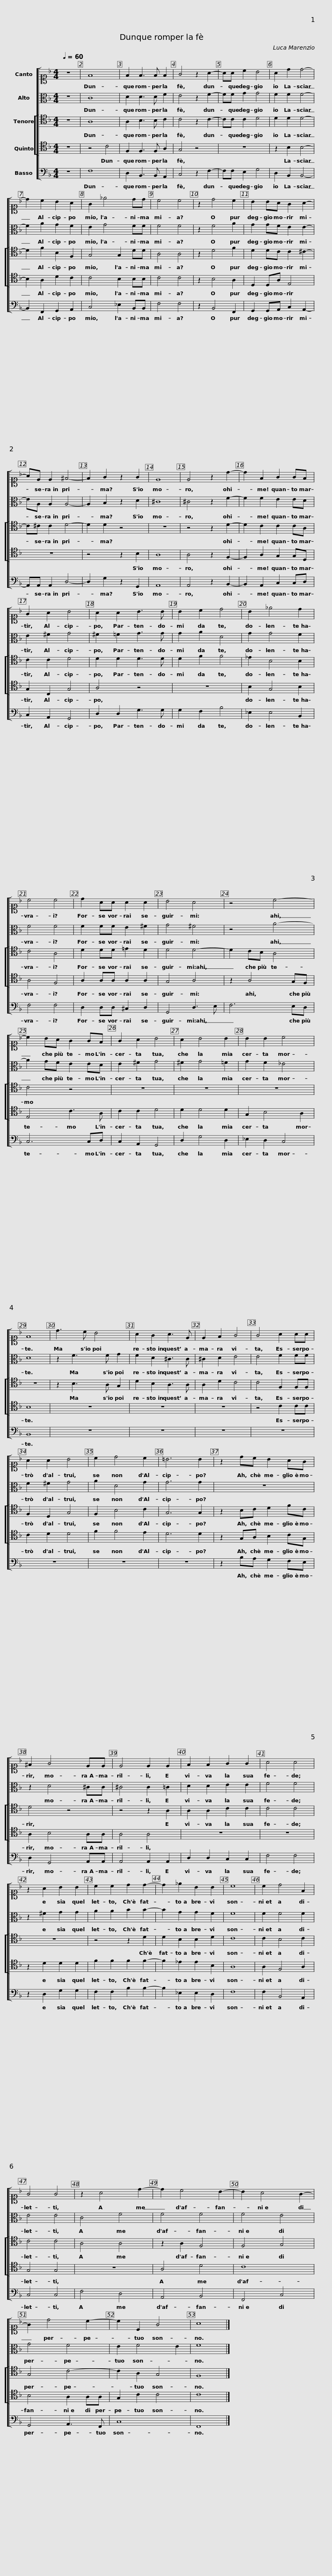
X:1
%%score [ 1 2 [ 3 4 ] 5 ]
L:1/8
Q:1/4=60
M:4/4
I:linebreak $
K:F
V:1 alto1
V:2 alto
V:3 tenor
V:4 tenor
V:5 bass
V:1
 z8 | F8 | F2 F3 F F2 | G4 z2 A2- | AA c2 B4 | %5
 A2 d2 d4- | d2 c2 B2 A2 |$ G2 _e4 dd | c4 c4 | z2 d4 c2 | %10
 B2 BA G2 A2- | AE E2 ^F4- | F2 G2 z2 G2 | E8 | E4 z2 d2- |$ %15
 d2 F2 G2 GF | G2 A2 B4 | A2 A2 B3 B | B2 c2 d4 | B2 _e4 d2 | %20
 c4 c4 | d2 AA A2 A2 |$ B4 A4 | z4 c4- | c2 BA G2 GF | %25
 G2 A2 B4 | A2 B4 B2 | B2 B2 c4 | F8 |$ d3 c B4 | %30
 A2 G2 A3 E | E2 F2 G4 | G4 A2 AA | A2 A2 B4 | c2 d4 c2 | %35
 =B6 B2 |$ z2 dc B2 AG | ^F2 G4 EE | E4 E2 E2 | F2 F2 G2 G2 | %40
 A4 A4 | z2 A2 B2 B2 |$ c2 c2 d2 d2- | d2 _e2 B2 B2 | c8 | %45
 c2 d4 F2 | G4 G4 | z2 A4 d2- |$ d2 c4 B2- | B2 A4 G2- | %50
 G2 d4 c2- | c2 C2 G4 | A8 |] %53
V:2
 z8 | C8 | D2 D3 D F2 | E4 z2 F2- | FF G2 G4 | %5
 F2 F2 F4- | F2 A2 G2 F2 |$ E2 G4 FF | F4 F4 | z2 F4 A2 | %10
 G2 GF E2 E2- | EA, A,2 A,4- | A,2 B,2 z2 D2 | ^C8 | ^C4 z2 F2- |$ %15
 F2 F2 E2 ED | E2 ^F2 G4 | ^F2 =F2 G3 G | G2 A2 D4 | G2 G4 F2 | %20
 F4 F4 | F2 FF E2 ^F2 |$ G4 ^F4 | z4 A4- | A2 GF E2 ED | %25
 E2 ^F2 G4 | ^F2 G4 =F2 | G2 F2 _E4 | D8 |$ z2 F3 F G2 | %30
 F2 D2 ^C3 C | ^C2 D2 E4 | E4 F2 FF | F2 ^F2 G4 | A2 D4 G2 | %35
 G6 G2 |$ z8 | z2 D4 ^CC | ^C4 C2 =C2 | D2 D2 E2 E2 | %40
 F4 F4 | z2 ^F2 G2 G2 |$ A2 A2 B2 B2- | B2 G2 G2 F2 | F8 | %45
 F2 F4 F2 | E4 E4 | C4 F4 |$ F4 F4 | F4 E4 | %50
 G4 F4 | E2 F4 E2 | F8 |] %53
V:3
 z8 | A,8 | A,2 B,3 B, C2 | C4 z2 C2- | CC C2 D4 | %5
 D2 D2 D4- | D2 F2 B,2 F,2 |$ G,4 G,2 DD | A,4 A,4 | z2 D4 F2 | %10
 D2 DC C2 ^C2- | C^C C2 D4- | D2 D2 z4 | z8 | z4 z2 D2- |$ %15
 D2 C2 C2 CA, | C2 C2 D4 | D2 D2 D3 D | D2 F2 F4 | _E2 B,4 B,2 | %20
 C4 A,4 | D2 DD !courtesy!=E2 D2 |$ D4 D4- | D2 CB, A,4 | C4 z4 | %25
 z8 | z8 | z8 | z8 |$ z2 B,3 A, G,2 | %30
 D2 B,2 A,3 A, | A,2 D2 C4 | C4 F,2 F,F, | F,2 D,2 G,4 | F,2 B,4 C2 | %35
 G,6 G,2 |$ z2 B,C D2 FC | D4 z4 | z4 z2 A,2 | A,2 A,2 C2 C2 | %40
 C4 C4 | z8 |$ z4 z2 D2 | D2 B,2 B,2 D2 | C8 | %45
 C2 B,4 C2 | C4 C4 | A,4 A,4 |$ z2 A,2 F,4 | F,4 G,4 | %50
 G,4 C4- | C2 A,2 G,4 | F,8 |] %53
V:4
 z8 | z4 C4 | F,2 F,3 F, A,2 | G,4 z4 | z8 | %5
 z2 B,2 B,4- | B,2 A,2 D2 C2 |$ C4 B,2 B,B, | C4 C4 | z2 B,4 A,2 | %10
 D,2 D,A, E,4 | z8 | z4 z2 B,2 | A,8 | A,4 z2 F,2- |$ %15
 F,2 A,2 G,2 G,D, | G,2 C,2 G,4 | A,4 z4 | z8 | B,2 G,4 B,2 | %20
 A,4 F,4 | A,2 A,A, A,2 A,2 |$ G,4 A,4 | z2 A,4 G,F, | E,4 C3 A, | %25
 C2 C2 D4 | D2 D4 D2 | G,2 B,4 A,2 | B,8 |$ z8 | %30
 z8 | z8 | z4 C2 CC | C2 D2 D4 | F2 F4 E2 | %35
 D6 D2 |$ z2 G,A, B,2 CG, | A,2 B,4 A,A, | A,4 A,4 | z8 | %40
 z8 | z2 D2 D2 D2 |$ F2 F2 F2 F2- | F2 _E2 E2 B,2 | A,8 | %45
 A,2 F,4 A,2 | G,4 G,4 | z8 |$ A,4 D4 | C8 | %50
 B,4 A,2 A,A, | G,2 C2 C4 | C8 |] %53
V:5
 z8 | F,8 | D,2 B,,3 B,, A,,2 | C,4 z2 F,2- | F,F, E,2 G,4 | %5
 D,2 B,,2 B,,4- | B,,2 F,,2 G,,2 A,,2 |$ C,4 _E,2 B,,B,, | F,4 F,4 | z2 B,,4 F,,2 | %10
 G,,2 G,,A,, C,2 A,,2- | A,,A,, A,,2 D,4- | D,2 G,2 z2 G,,2 | A,,8 | A,,4 z2 B,,2- |$ %15
 B,,2 A,,2 C,2 C,D, | C,2 A,,2 G,,4 | D,2 D,2 G,3 G, | G,2 F,2 B,4 | _E,2 E,4 B,,2 | %20
 F,4 F,4 | D,2 D,D, ^C,2 D,2 |$ G,,4 D,3 E, | F,6 E,D, | C,6 C,D, | %25
 C,2 A,,2 G,,4 | D,2 G,4 D,2 | _E,2 D,2 C,4 | B,,8 |$ z8 | %30
 z8 | z8 | z8 | z8 | z8 | %35
 z8 |$ z2 B,A, G,2 F,E, | D,2 G,,4 A,,A,, | A,,4 A,,2 A,,2 | D,2 D,2 C,2 C,2 | %40
 F,4 F,4 | z2 D,2 G,2 G,2 |$ F,2 F,2 B,2 B,2- | B,2 _E,2 E,2 D,2 | F,8 | %45
 F,2 B,,4 A,,2 | C,4 C,4 | F,4 D,4 |$ A,,4 B,,4 | F,,4 C,4 | %50
 G,,4 A,,3 F,, | C,8 | F,,8 |] %53
